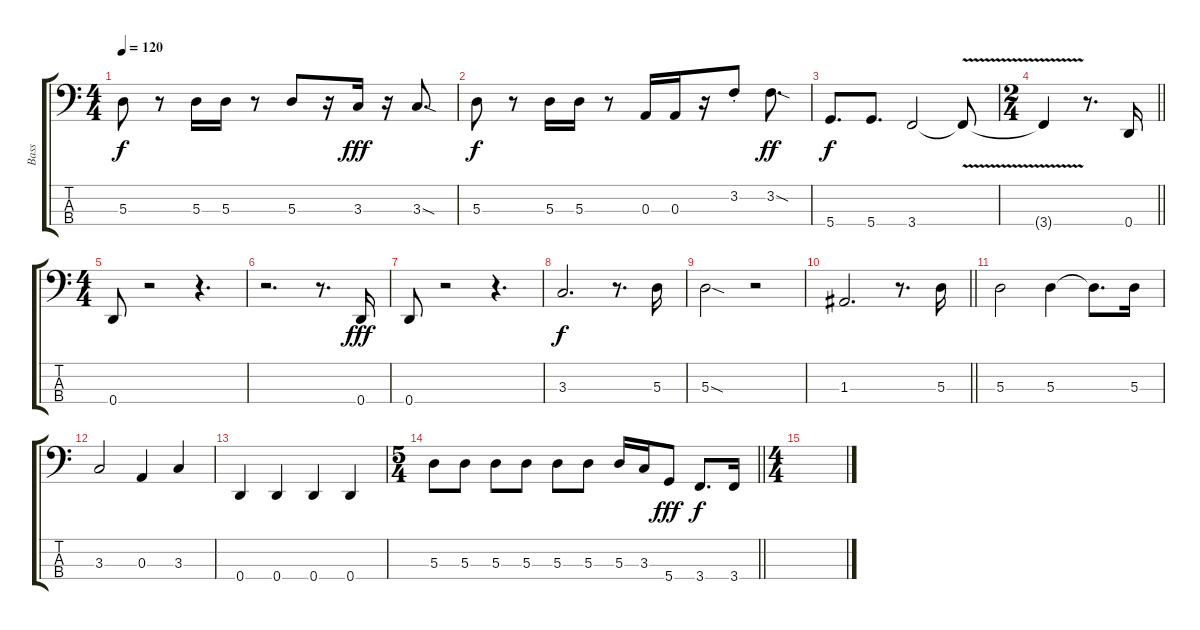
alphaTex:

\track ("Bass" "Bass") {instrument electricbasspick}
\staff {score tabs}
\tuning (G2 D2 A1 D1) {hide}
\ts (4 4)
\tempo 120
\clef f4
\ks c
5.3.8{dy f} r.8 5.3.16 5.3.16 r.8 5.3.8 r.16 3.3.16{dy fff} r.16 3.3{sod}.8{d} |
5.3.8{dy f} r.8 5.3.16 5.3.16 r.8 0.3.16 0.3.16 r.16 3.2{st}.8 3.2{sod}.8{d dy ff} |
5.4.8{d dy f} 5.4.8{d} 3.4.2 3.4{v t}.8 |
\ts (2 4)
\barLineRight lightlight
3.4{t}.4 r.8{d} 0.4.16 |
\ts (4 4)
0.4.8 r.2 r.4{d} |
r.2{d} r.8{d} 0.4.16{dy fff} |
0.4.8 r.2 r.4{d} |
3.3.2{d dy f} r.8{d} 5.3.16 |
5.3{sod}.2 r.2 |
\barLineRight lightlight
1.3.2{d} r.8{d} 5.3.16 |
\section ("" "")
5.3.2 5.3.4 5.3{t}.8{d} 5.3.16 |
3.3.2 0.3.4 3.3.4 |
0.4.4 0.4.4 0.4.4 0.4.4 |
\ts (5 4)
\barLineRight lightlight
5.3.8 5.3.8 5.3.8 5.3.8 5.3.8 5.3.8 5.3.16 3.3.16 5.4.8{dy fff} 3.4.8{d dy f} 3.4.16 |
\ts (4 4)
